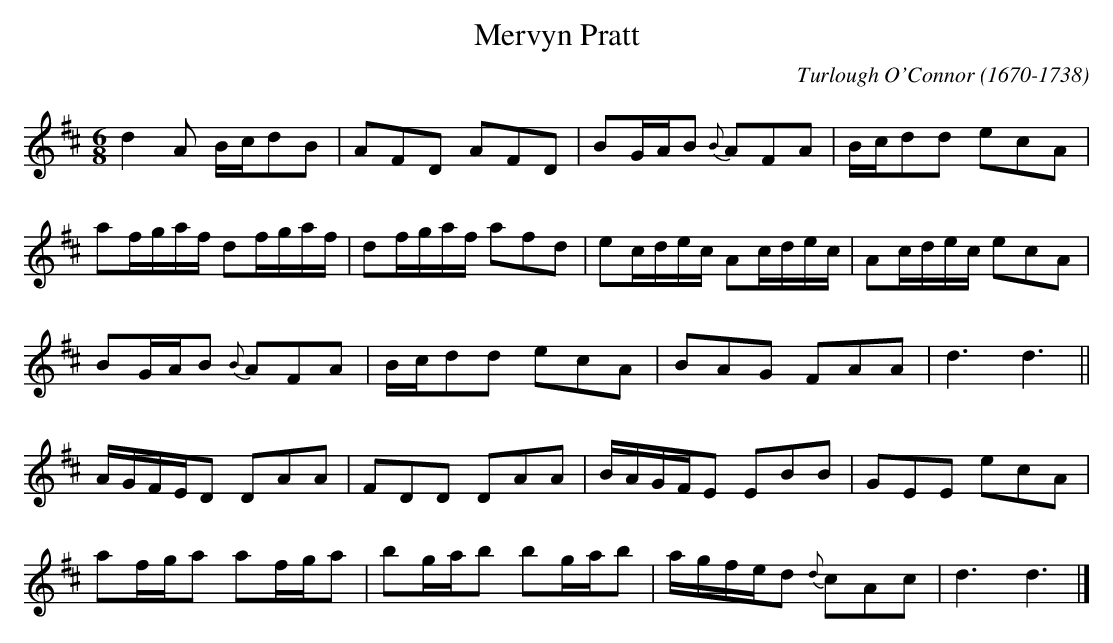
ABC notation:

X:1occ
T:Mervyn Pratt
C:Turlough O'Connor (1670-1738)
M:6/8
L:1/8
K:D
C:ALLEGHRETTO
d2A B/2c/2dB|AFD AFD|BG/2A/2B {B}AFA|B/2c/2dd ecA|
af/2g/2a/2f/2 df/2g/2a/2f/2|df/2g/2a/2f/2 afd|ec/2d/2e/2c/2 Ac/2d/2e/2c/2|Ac/2d/2e/2c/2 ecA|
BG/2A/2B {B}AFA|B/2c/2dd ecA|BAG FAA|d3d3||
A/2G/2F/2E/2D DAA|FDD DAA|B/2A/2G/2F/2E EBB|GEE ecA|
af/2g/2a af/2g/2a|bg/2a/2b bg/2a/2b|a/2g/2f/2e/2d {d}cAc|d3d3|]
